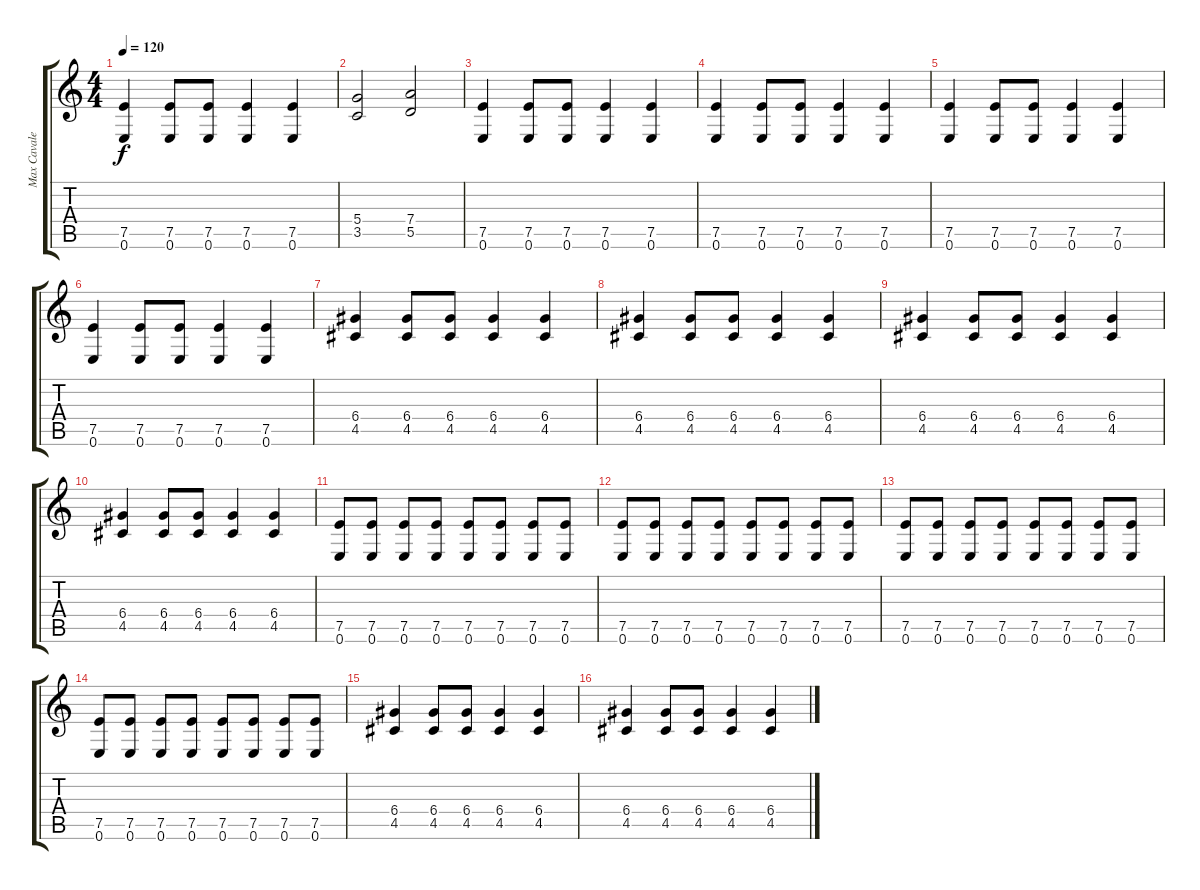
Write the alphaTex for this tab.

\track ("Max Cavalera" "Max Cavale") {instrument distortionguitar}
\staff {score tabs}
\tuning (E4 B3 G3 D3 A2 E2) {hide}
\ts (4 4)
\tempo 120
\clef g2
\ks c
(7.5 0.6).4{dy f} (7.5 0.6).8 (7.5 0.6).8 (7.5 0.6).4 (7.5 0.6).4 |
(5.4 3.5).2 (7.4 5.5).2 |
(7.5 0.6).4 (7.5 0.6).8 (7.5 0.6).8 (7.5 0.6).4 (7.5 0.6).4 |
(7.5 0.6).4 (7.5 0.6).8 (7.5 0.6).8 (7.5 0.6).4 (7.5 0.6).4 |
(7.5 0.6).4 (7.5 0.6).8 (7.5 0.6).8 (7.5 0.6).4 (7.5 0.6).4 |
(7.5 0.6).4 (7.5 0.6).8 (7.5 0.6).8 (7.5 0.6).4 (7.5 0.6).4 |
(6.4 4.5).4 (6.4 4.5).8 (6.4 4.5).8 (6.4 4.5).4 (6.4 4.5).4 |
(6.4 4.5).4 (6.4 4.5).8 (6.4 4.5).8 (6.4 4.5).4 (6.4 4.5).4 |
(6.4 4.5).4 (6.4 4.5).8 (6.4 4.5).8 (6.4 4.5).4 (6.4 4.5).4 |
(6.4 4.5).4 (6.4 4.5).8 (6.4 4.5).8 (6.4 4.5).4 (6.4 4.5).4 |
(7.5 0.6).8 (7.5 0.6).8 (7.5 0.6).8 (7.5 0.6).8 (7.5 0.6).8 (7.5 0.6).8 (7.5 0.6).8 (7.5 0.6).8 |
(7.5 0.6).8 (7.5 0.6).8 (7.5 0.6).8 (7.5 0.6).8 (7.5 0.6).8 (7.5 0.6).8 (7.5 0.6).8 (7.5 0.6).8 |
(7.5 0.6).8 (7.5 0.6).8 (7.5 0.6).8 (7.5 0.6).8 (7.5 0.6).8 (7.5 0.6).8 (7.5 0.6).8 (7.5 0.6).8 |
(7.5 0.6).8 (7.5 0.6).8 (7.5 0.6).8 (7.5 0.6).8 (7.5 0.6).8 (7.5 0.6).8 (7.5 0.6).8 (7.5 0.6).8 |
(6.4 4.5).4 (6.4 4.5).8 (6.4 4.5).8 (6.4 4.5).4 (6.4 4.5).4 |
(6.4 4.5).4 (6.4 4.5).8 (6.4 4.5).8 (6.4 4.5).4 (6.4 4.5).4
